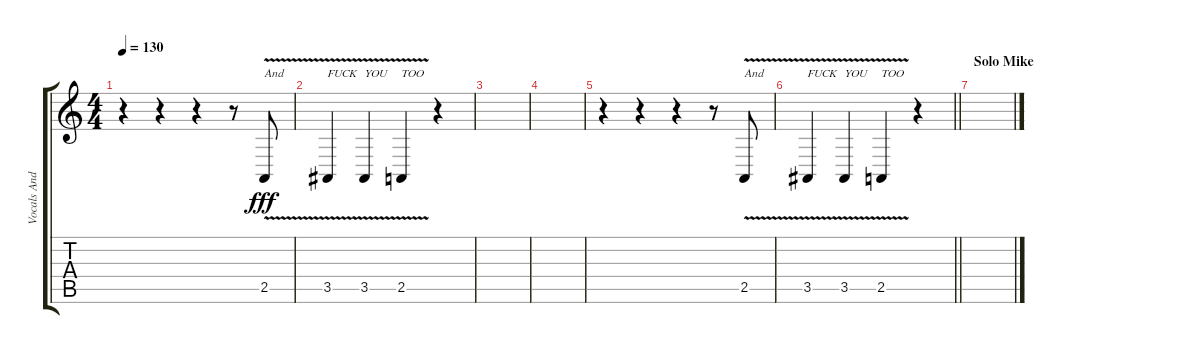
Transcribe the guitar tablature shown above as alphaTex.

\track ("Vocals Andy" "Vocals And") {instrument tenorsax}
\staff {score tabs}
\tuning (D4 A3 F3 C3 G2 D2) {hide}
\ts (4 4)
\tempo 130
\clef g2
\ks c
r.4{dy fff} r.4 r.4 r.8 2.5{v}.8{txt "And"} |
3.5{v}.4{txt "FUCK"} 3.5{v}.4{txt "YOU"} 2.5{v}.4{txt "TOO"} r.4 |
|
|
r.4 r.4 r.4 r.8 2.5{v}.8{txt "And"} |
\barLineRight lightlight
3.5{v}.4{txt "FUCK"} 3.5{v}.4{txt "YOU"} 2.5{v}.4{txt "TOO"} r.4 |
\section ("" "Solo Mike")
